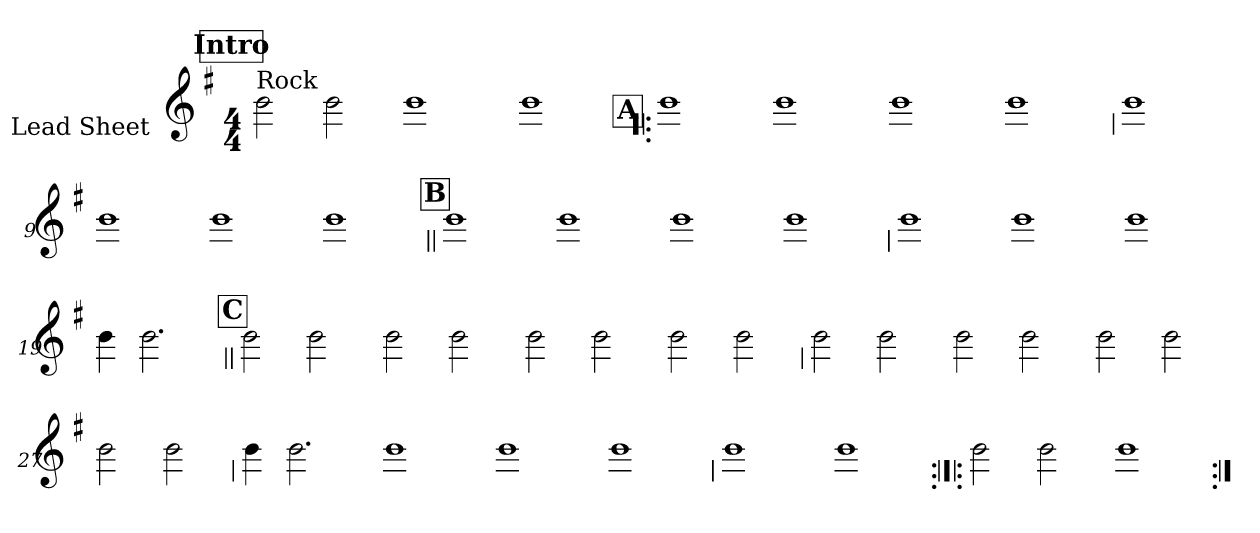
**kern
*part1
*staff1
*I"Lead Sheet
*stria0
*clefG2
*k[f#]
*G:
*M4/4
*MM144
!!LO:REH:place=s1:a:t=Intro
=1||
!LO:TX:a:t=Rock
2b
2b
=2-
1b
=3-
1b
!!LO:LB:g=z
!!LO:REH:place=s1:a:t=A
=4!|:
1b
=5-
1b
=6-
1b
=7-
1b
!!LO:LB:g=z
=8
1b
=9-
1b
=10-
1b
=11-
1b
!!LO:LB:g=z
!!LO:REH:place=s1:a:t=B
=12||
1b
=13-
1b
=14-
1b
=15-
1b
!!LO:LB:g=z
=16
1b
=17-
1b
=18-
1b
=19-
4b
2.b
!!LO:LB:g=z
!!LO:REH:place=s1:a:t=C
=20||
2b
2b
=21-
2b
2b
=22-
2b
2b
=23-
2b
2b
!!LO:LB:g=z
=24
2b
2b
=25-
2b
2b
=26-
2b
2b
=27-
2b
2b
!!LO:LB:g=z
=28
4b
2.b
=29-
1b
=30-
1b
=31-
1b
!!LO:LB:g=z
=32
1b
=33-
1b
!!LO:LB:g=z
=34:|!|:
2b
2b
=35-
1b
=:|!
*-
